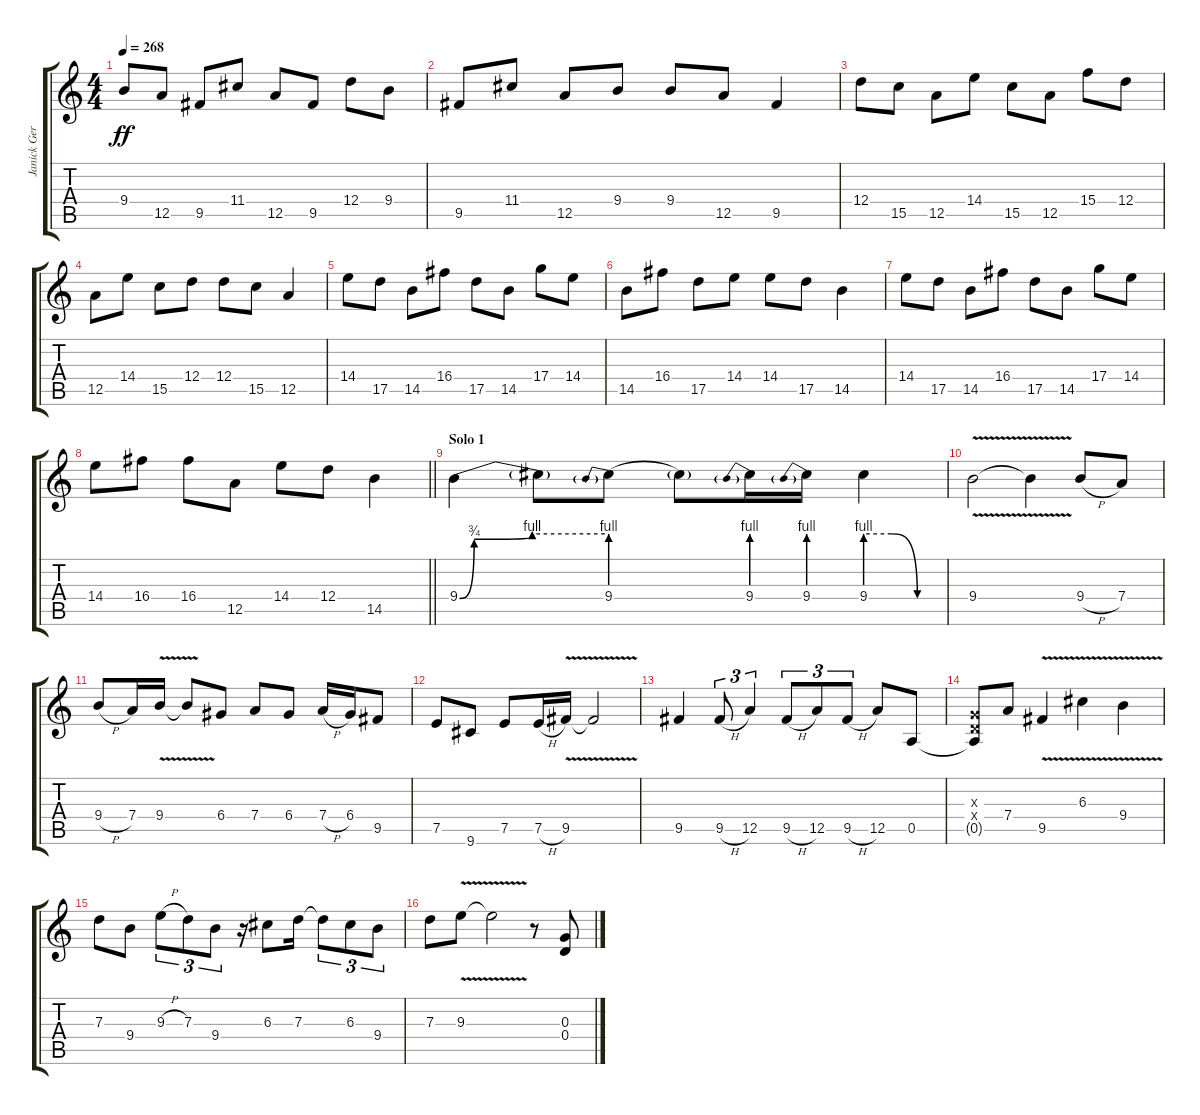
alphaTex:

\track ("Janick Gers" "Janick Ger") {instrument electricguitarclean}
\staff {score tabs}
\tuning (E4 B3 G3 D3 A2 E2) {hide}
\ts (4 4)
\tempo 268
\clef g2
\ks c
9.4.8{dy ff} 12.5.8 9.5.8 11.4.8 12.5.8 9.5.8 12.4.8 9.4.8 |
9.5.8 11.4.8 12.5.8 9.4.8 9.4.8 12.5.8 9.5.4 |
12.4.8{volume 16} 15.5.8 12.5.8 14.4.8 15.5.8 12.5.8 15.4.8 12.4.8 |
12.5.8 14.4.8 15.5.8 12.4.8 12.4.8 15.5.8 12.5.4 |
14.4.8{volume 16} 17.5.8 14.5.8 16.4.8 17.5.8 14.5.8 17.4.8 14.4.8 |
14.5.8 16.4.8 17.5.8 14.4.8 14.4.8 17.5.8 14.5.4 |
14.4.8{volume 16} 17.5.8 14.5.8 16.4.8 17.5.8 14.5.8 17.4.8 14.4.8 |
\barLineRight lightlight
14.4.8 16.4.8 16.4.8 12.5.8 14.4.8 12.4.8 14.5.4 |
\section ("" "Solo 1")
9.4{be (custom 0 0 6 3 30 4 60 4)}.4{volume 16} 9.4{t}.8 9.4{be (prebend 0 4 60 4)}.8 9.4{t}.8 9.4{be (prebend 0 4 60 4)}.16 9.4{be (prebend 0 4 60 4)}.16 9.4{be (custom 0 4 20 4 40 0 60 0)}.4 |
9.4{v}.2 9.4{t}.4 9.4{h}.8 7.4.8 |
9.4{h}.8 7.4.16 9.4{v}.16 9.4{t}.8 6.4.8 7.4.8 6.4.8 7.4{h}.16 6.4.16 9.5.8 |
7.5.8 9.6.8 7.5.8 7.5{h}.16 9.5{v}.16 9.5{t}.2 |
9.5.4 9.5{h}.8{tu (3 2)} 12.5.4{tu (3 2)} 9.5{h}.8{tu (3 2)} 12.5.8{tu (3 2)} 9.5{h}.8{tu (3 2)} 12.5.8 0.5.8 |
(0.3{x} 0.4{x} 0.5{t}).8 7.4.8 9.5{v}.4 6.3{v}.4 9.4{v}.4 |
7.3.8 9.4.8 9.3{h}.8{tu (3 2)} 7.3.8{tu (3 2)} 9.4.8{tu (3 2)} r.16 6.3.8 7.3.16 7.3{t}.8{tu (3 2)} 6.3.8{tu (3 2)} 9.4.8{tu (3 2)} |
7.3.8 9.3{v}.8 9.3{t}.2 r.8 (0.3 0.4).8
